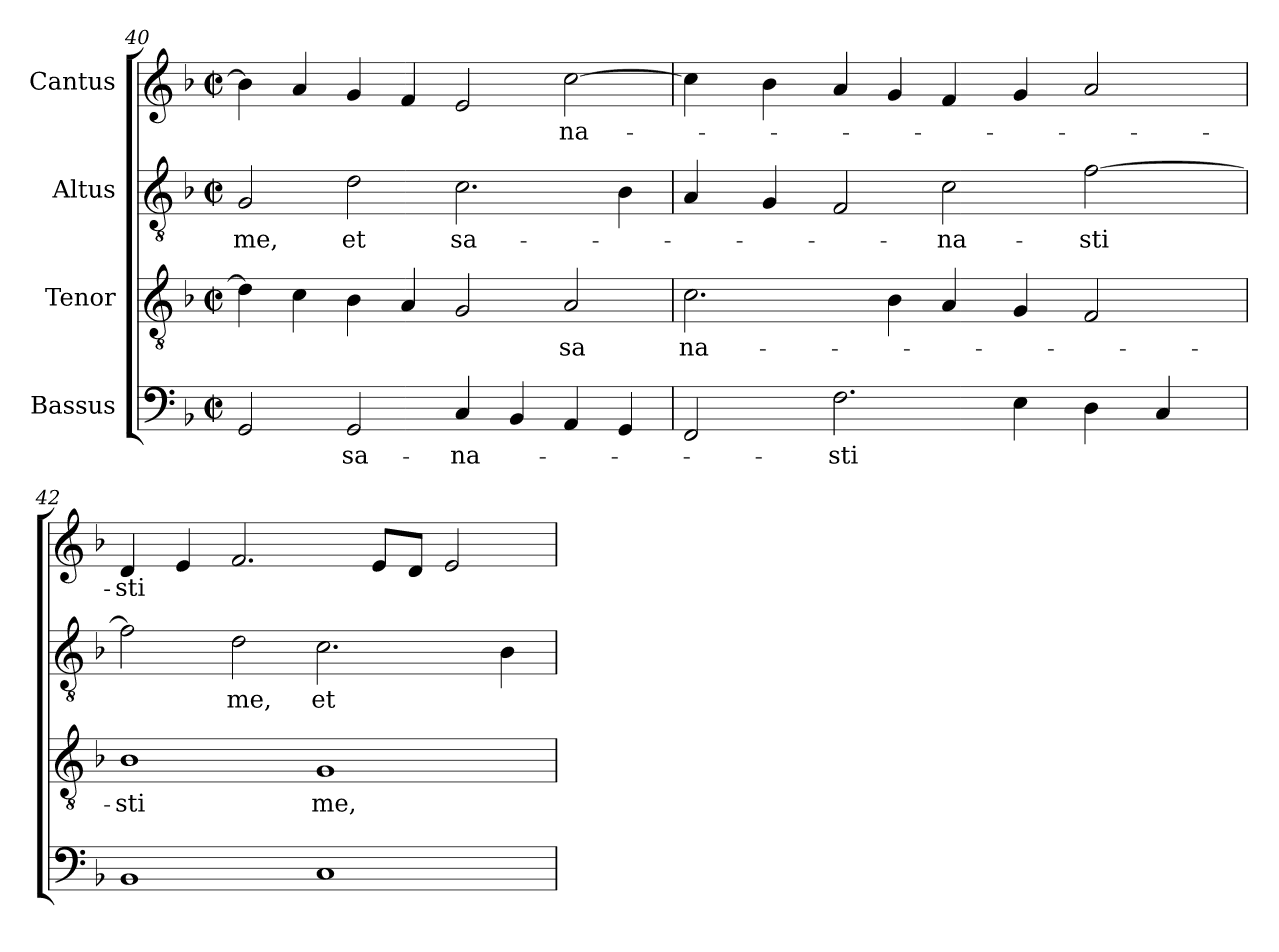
**kern	**text	**kern	**text	**kern	**text	**kern	**text
*part4	*part4	*part3	*part3	*part2	*part2	*part1	*part1
*staff4	*staff4	*staff3	*staff3	*staff2	*staff2	*staff1	*staff1
*I"Bassus	*	*I"Tenor	*	*I"Altus	*	*I"Cantus	*
*clefF4	*	*clefGv2	*	*clefGv2	*	*clefG2	*
*k[b-]	*	*k[b-]	*	*k[b-]	*	*k[b-]	*
*F:	*	*F:	*	*F:	*	*F:	*
*M2/2	*	*M2/2	*	*M2/2	*	*M2/2	*
*met(c|)	*	*met(c|)	*	*met(c|)	*	*met(c|)	*
=40	=40	=40	=40	=40	=40	=40	=40
!	!	!	!	!	!LO:LY:b:cj	!	!
2GG/	.	4d\]	.	2G/	me,	4b-\]	.
.	.	4c\	.	.	.	4a/	.
!	!LO:LY:b:cj	!	!	!	!LO:LY:b:cj	!	!
2GG/	sa-	4B-\	.	2d\	et	4g/	.
.	.	4A/	.	.	.	4f/	.
!	!LO:LY:b	!	!	!	!LO:LY:b:cj	!	!
4C/	-na-	2G/	.	2.c\	sa-	2e/	.
4BB-/	.	.	.	.	.	.	.
!	!	!	!LO:LY:b:cj	!	!	!	!LO:LY:b:cj
4AA/	.	2A/	sa	.	.	[<2cc\	-na-
4GG/	.	.	.	4B-\	.	.	.
!!LO:LB:g=z
=41	=41	=41	=41	=41	=41	=41	=41
!	!	!	!LO:LY:b:cj	!	!	!	!
*	*	*	*	*^	*	*^	*
2FF/	.	2.c\	na-	4A/	4ryy	.	4cc\]	8ryy	.
.	.	.	.	.	.	.	.	64ryy	.
.	.	.	.	.	.	.	.	1ryy	.
.	.	.	.	4G/	16.ryy	.	4b-\	.	.
.	.	.	.	.	1ryy	.	.	.	.
!	!LO:LY:b:cj	!	!	!	!	!	!	!	!
2.F\	-sti	.	.	2F/	.	.	4a/	.	.
.	.	4B-\	.	.	.	.	4g/	.	.
!	!	!	!	!	!	!LO:LY:b:cj	!	!	!
.	.	4A/	.	2c\	.	-na-	4f/	.	.
.	.	.	.	.	.	.	.	2ryy	.
4E\	.	4G/	.	.	.	.	4g/	.	.
.	.	.	.	.	2ryy	.	.	.	.
!	!	!	!	!	!	!LO:LY:b:cj	!	!	!
4D\	.	2F/	.	[>2f\	.	-sti	2a/	.	.
.	.	.	.	.	.	.	.	4ryy	.
4C/	.	.	.	.	.	.	.	.	.
.	.	.	.	.	8ryy	.	.	.	.
.	.	.	.	.	.	.	.	16..ryy	.
.	.	.	.	.	32ryy	.	.	.	.
=42	=42	=42	=42	=42	=42	=42	=42	=42	=42
!	!	!	!LO:LY:b:cj	!	!	!	!	!	!LO:LY:b
*	*	*	*	*v	*v	*	*	*	*
*	*	*	*	*	*	*v	*v	*
1BB-	.	1B-	-sti	2f\]	.	4d/	-sti
.	.	.	.	.	.	4e/	.
!	!	!	!	!	!LO:LY:b:cj	!	!
.	.	.	.	2d\	me,	2.f/	.
!	!	!	!LO:LY:b:cj	!	!LO:LY:b:cj	!	!
1C	.	1G	me,	2.c\	et	.	.
.	.	.	.	.	.	8e/L	.
.	.	.	.	.	.	8d/J	.
.	.	.	.	.	.	2e/	.
.	.	.	.	4B-\	.	.	.
=	=	=	=	=	=	=	=
*-	*-	*-	*-	*-	*-	*-	*-
